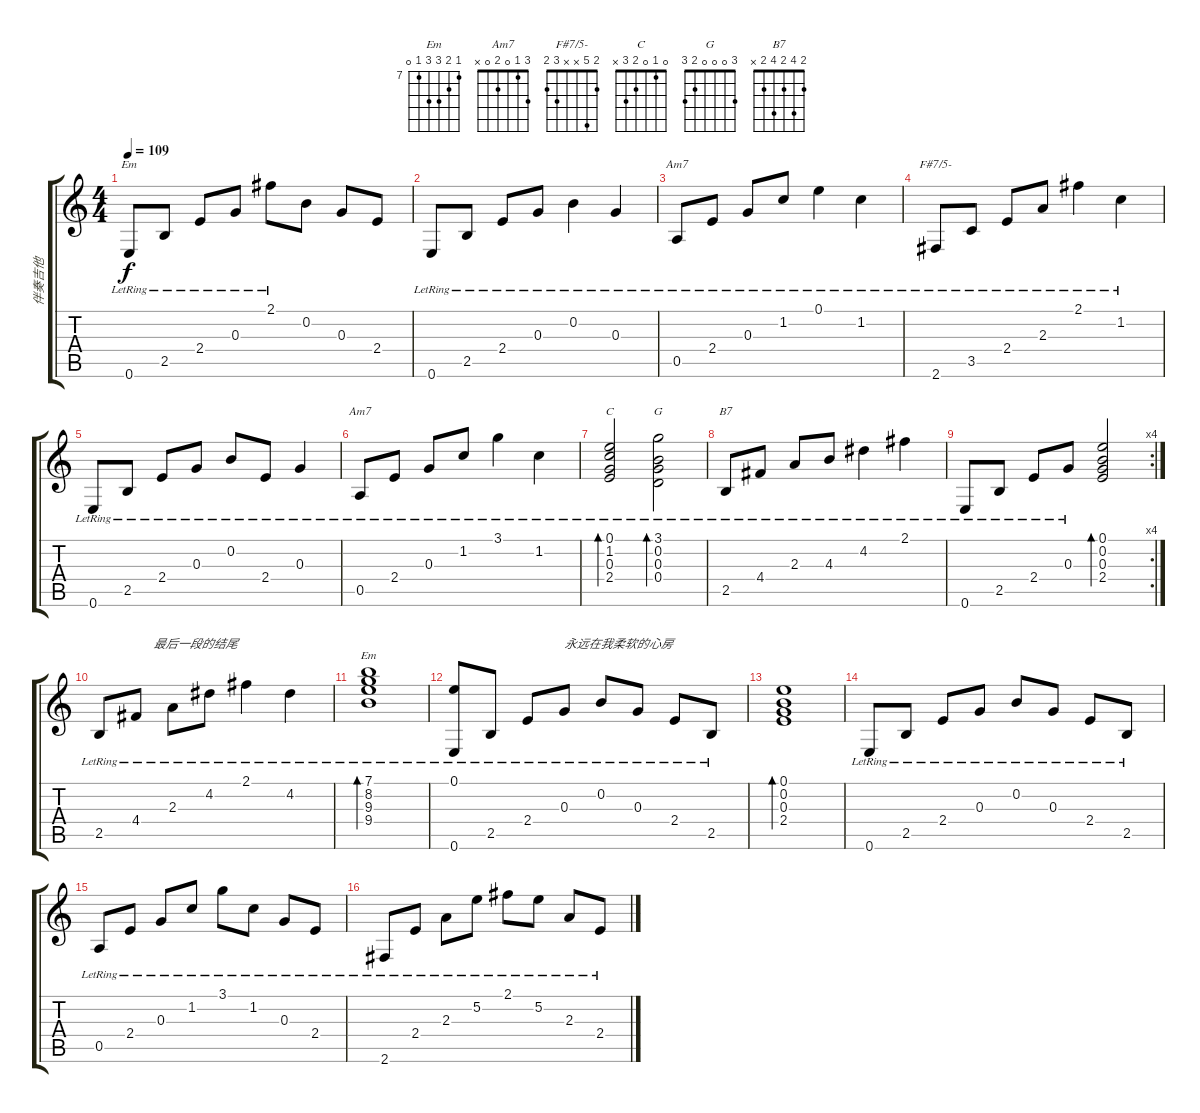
\track ("伴奏吉他" "伴奏吉他") {instrument acousticguitarsteel}
\staff {score tabs}
\tuning (E4 B3 G3 D3 A2 E2) {hide}
\chord ("Em" 0 0 0 2 2 0)
\chord ("Am7" 0 1 0 2 0 x)
\chord ("F#7/5-" 2 5 x x 3 2)
\chord ("Am7" 3 1 0 2 0 x)
\chord ("C" 0 1 0 2 3 x)
\chord ("G" 3 0 0 0 2 3)
\chord ("B7" 2 4 2 4 2 x)
\chord ("Em" 7 8 9 9 7 0) {firstfret 7}
\ts (4 4)
\tempo 109
\clef g2
\ks c
0.6{lr}.8{ch "Em" dy f} 2.5{lr}.8 2.4{lr}.8 0.3{lr}.8 2.1{lr}.8 0.2.8 0.3.8 2.4.8 |
0.6{lr}.8 2.5{lr}.8 2.4{lr}.8 0.3{lr}.8 0.2{lr}.4 0.3{lr}.4 |
0.5{lr}.8{ch "Am7"} 2.4{lr}.8 0.3{lr}.8 1.2{lr}.8 0.1{lr}.4 1.2{lr}.4 |
2.6{lr}.8{ch "F#7/5-"} 3.5{lr}.8 2.4{lr}.8 2.3{lr}.8 2.1{lr}.4 1.2{lr}.4 |
0.6{lr}.8 2.5{lr}.8 2.4{lr}.8 0.3{lr}.8 0.2{lr}.8 2.4{lr}.8 0.3{lr}.4 |
0.5{lr}.8{ch "Am7"} 2.4{lr}.8 0.3{lr}.8 1.2{lr}.8 3.1{lr}.4 1.2{lr}.4 |
(0.1{lr} 1.2{lr} 0.3{lr} 2.4{lr}).2{bd 480 ch "C"} (3.1{lr} 0.2{lr} 0.3{lr} 0.4{lr}).2{bd 480 ch "G"} |
2.5{lr}.8{ch "B7"} 4.4{lr}.8 2.3{lr}.8 4.3{lr}.8 4.2{lr}.4 2.1{lr}.4 |
\rc 4
0.6{lr}.8 2.5{lr}.8 2.4{lr}.8 0.3{lr}.8 (0.1 0.2 0.3 2.4).2{bd 480} |
2.5{lr}.8{txt "                  最后一段的结尾"} 4.4{lr}.8 2.3{lr}.8 4.2{lr}.8 2.1{lr}.4 4.2{lr}.4 |
(7.1{lr} 8.2{lr} 9.3{lr} 9.4{lr}).1{bd 480 ch "Em"} |
(0.1{lr} 0.6{lr}).8 2.5{lr}.8 2.4{lr}.8 0.3{lr}.8{txt "永远在我柔软的心房"} 0.2{lr}.8 0.3{lr}.8 2.4{lr}.8 2.5{lr}.8 |
(0.1 0.2 0.3 2.4).1{bd 480} |
0.6{lr}.8 2.5{lr}.8 2.4{lr}.8 0.3{lr}.8 0.2{lr}.8 0.3{lr}.8 2.4{lr}.8 2.5{lr}.8 |
0.5{lr}.8 2.4{lr}.8 0.3{lr}.8 1.2{lr}.8 3.1{lr}.8 1.2{lr}.8 0.3{lr}.8 2.4{lr}.8 |
2.6{lr}.8 2.4{lr}.8 2.3{lr}.8 5.2{lr}.8 2.1{lr}.8 5.2{lr}.8 2.3{lr}.8 2.4{lr}.8
